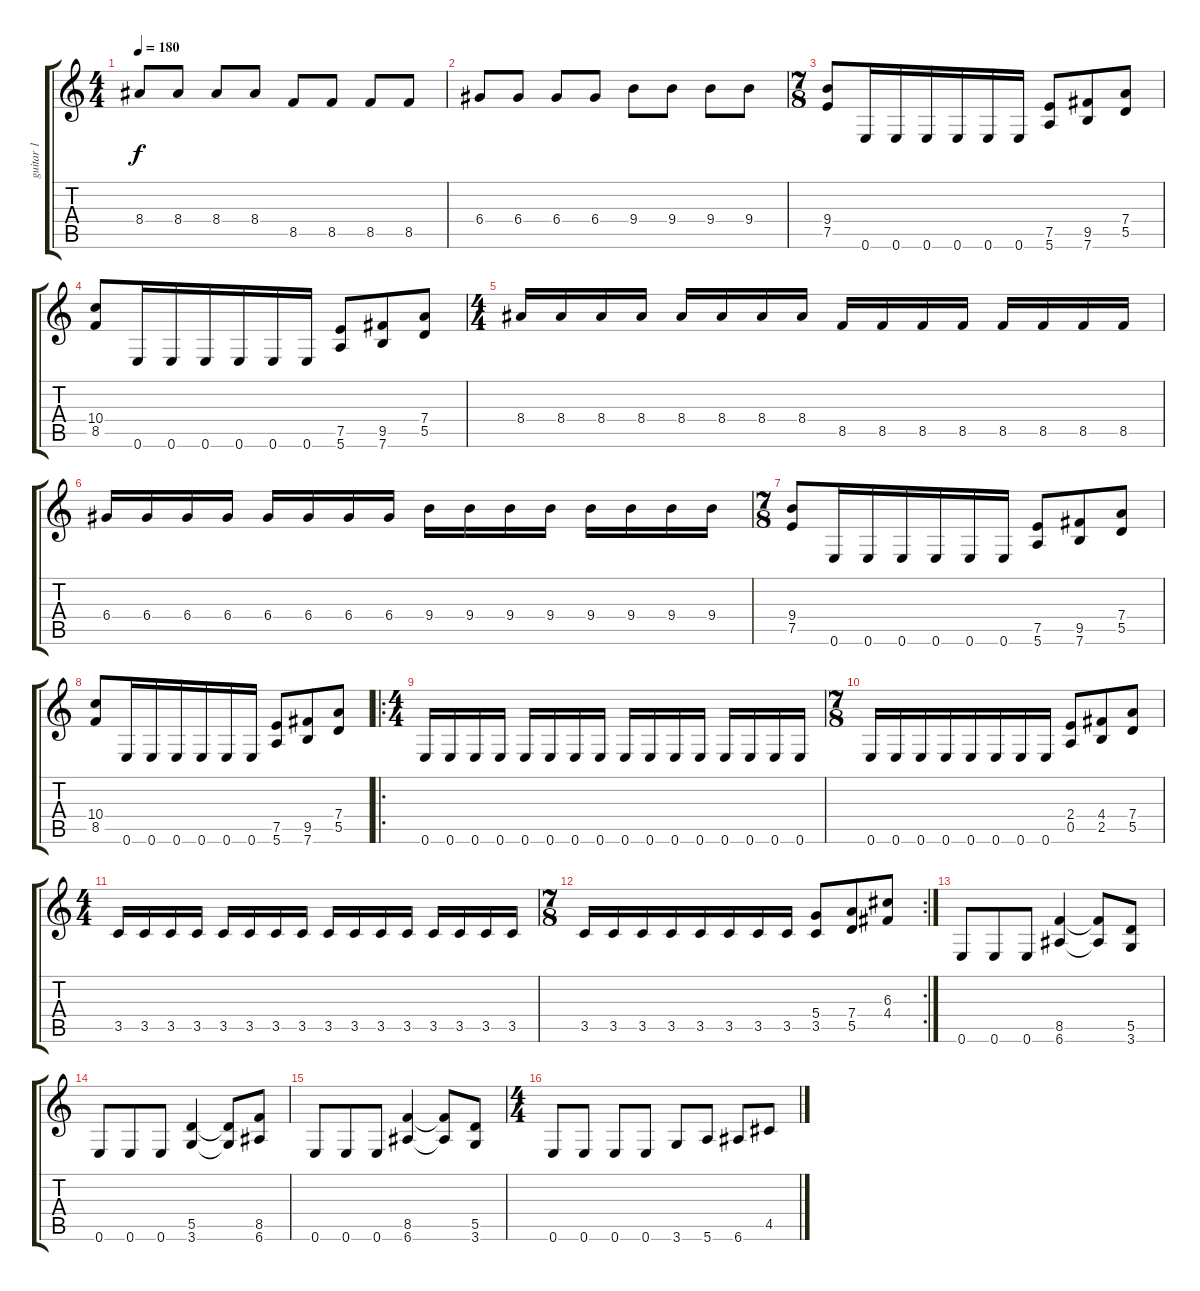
\track ("guitar 1" "guitar 1") {instrument distortionguitar}
\staff {score tabs}
\tuning (E4 B3 G3 D3 A2 E2) {hide}
\ts (4 4)
\tempo 180
\clef g2
\ks c
8.4.8{dy f} 8.4.8 8.4.8 8.4.8 8.5.8 8.5.8 8.5.8 8.5.8 |
6.4.8 6.4.8 6.4.8 6.4.8 9.4.8 9.4.8 9.4.8 9.4.8 |
\ts (7 8)
(9.4 7.5).8 0.6.16 0.6.16 0.6.16 0.6.16 0.6.16 0.6.16 (7.5 5.6).8 (9.5 7.6).8 (7.4 5.5).8 |
(10.4 8.5).8 0.6.16 0.6.16 0.6.16 0.6.16 0.6.16 0.6.16 (7.5 5.6).8 (9.5 7.6).8 (7.4 5.5).8 |
\ts (4 4)
8.4.16 8.4.16 8.4.16 8.4.16 8.4.16 8.4.16 8.4.16 8.4.16 8.5.16 8.5.16 8.5.16 8.5.16 8.5.16 8.5.16 8.5.16 8.5.16 |
6.4.16 6.4.16 6.4.16 6.4.16 6.4.16 6.4.16 6.4.16 6.4.16 9.4.16 9.4.16 9.4.16 9.4.16 9.4.16 9.4.16 9.4.16 9.4.16 |
\ts (7 8)
(9.4 7.5).8 0.6.16 0.6.16 0.6.16 0.6.16 0.6.16 0.6.16 (7.5 5.6).8 (9.5 7.6).8 (7.4 5.5).8 |
(10.4 8.5).8 0.6.16 0.6.16 0.6.16 0.6.16 0.6.16 0.6.16 (7.5 5.6).8 (9.5 7.6).8 (7.4 5.5).8 |
\ro
\ts (4 4)
0.6.16 0.6.16 0.6.16 0.6.16 0.6.16 0.6.16 0.6.16 0.6.16 0.6.16 0.6.16 0.6.16 0.6.16 0.6.16 0.6.16 0.6.16 0.6.16 |
\ts (7 8)
0.6.16 0.6.16 0.6.16 0.6.16 0.6.16 0.6.16 0.6.16 0.6.16 (2.4 0.5).8 (4.4 2.5).8 (7.4 5.5).8 |
\ts (4 4)
3.5.16 3.5.16 3.5.16 3.5.16 3.5.16 3.5.16 3.5.16 3.5.16 3.5.16 3.5.16 3.5.16 3.5.16 3.5.16 3.5.16 3.5.16 3.5.16 |
\rc 2
\ts (7 8)
3.5.16 3.5.16 3.5.16 3.5.16 3.5.16 3.5.16 3.5.16 3.5.16 (5.4 3.5).8 (7.4 5.5).8 (6.3 4.4).8 |
0.6.8 0.6.8 0.6.8 (8.5 6.6).4 (8.5{t} 6.6{t}).8 (5.5 3.6).8 |
0.6.8 0.6.8 0.6.8 (5.5 3.6).4 (5.5{t} 3.6{t}).8 (8.5 6.6).8 |
0.6.8 0.6.8 0.6.8 (8.5 6.6).4 (8.5{t} 6.6{t}).8 (5.5 3.6).8 |
\ts (4 4)
0.6.8 0.6.8 0.6.8 0.6.8 3.6.8 5.6.8 6.6.8 4.5.8
